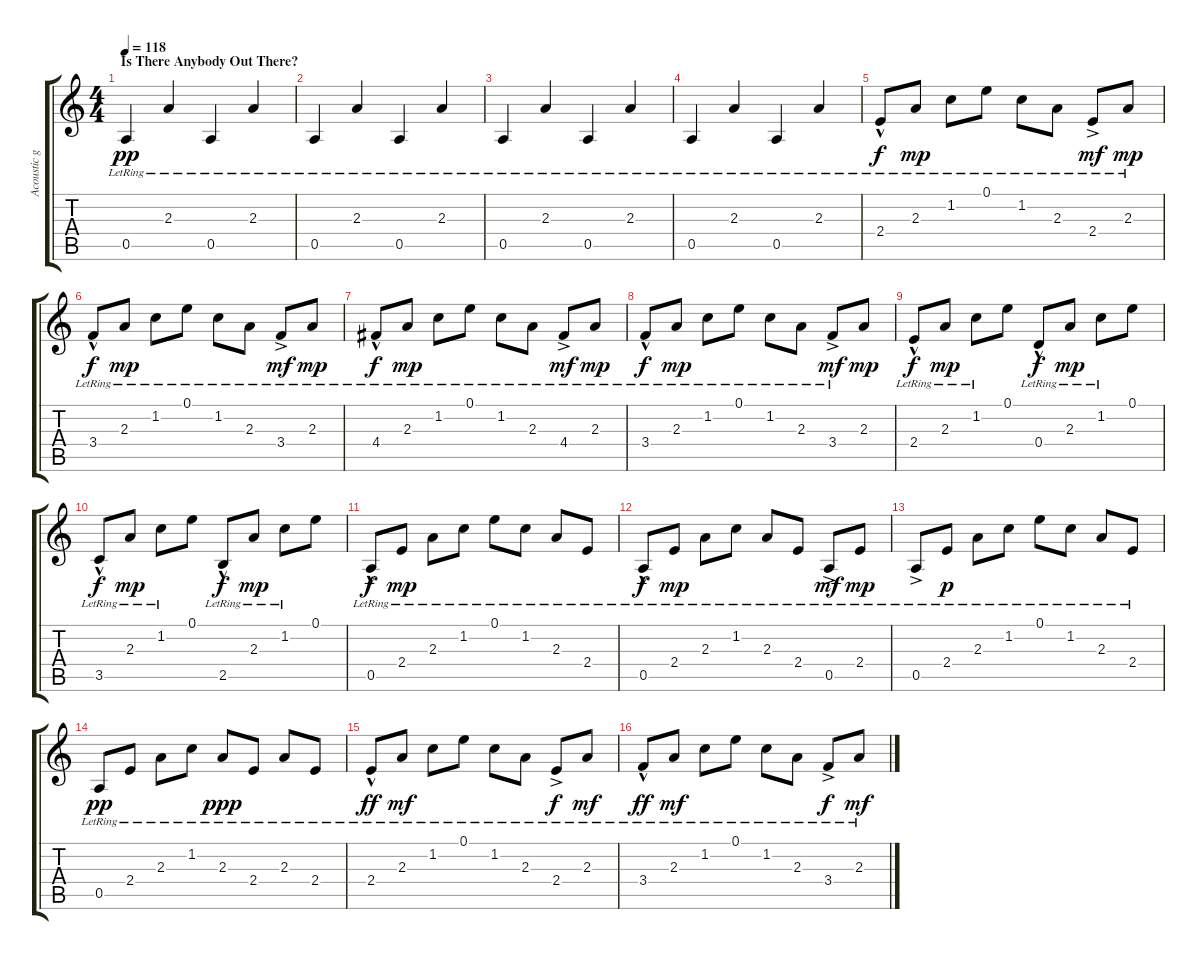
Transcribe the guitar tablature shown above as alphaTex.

\track ("Acoustic guitar" "Acoustic g") {instrument acousticguitarnylon}
\staff {score tabs}
\tuning (E4 B3 G3 D3 A2 E2) {hide}
\ts (4 4)
\section ("" "Is There Anybody Out There?")
\tempo 118
\clef g2
\ks c
0.5{lr}.4{dy pp instrument acousticguitarnylon} 2.3{lr}.4 0.5{lr}.4 2.3{lr}.4 |
0.5{lr}.4 2.3{lr}.4 0.5{lr}.4 2.3{lr}.4 |
0.5{lr}.4 2.3{lr}.4 0.5{lr}.4 2.3{lr}.4 |
0.5{lr}.4 2.3{lr}.4 0.5{lr}.4 2.3{lr}.4 |
2.4{hac lr}.8{dy f} 2.3{lr}.8{dy mp} 1.2{lr}.8 0.1{lr}.8 1.2{lr}.8 2.3{lr}.8 2.4{ac lr}.8{dy mf} 2.3{lr}.8{dy mp} |
3.4{hac lr}.8{dy f} 2.3{lr}.8{dy mp} 1.2{lr}.8 0.1{lr}.8 1.2{lr}.8 2.3{lr}.8 3.4{ac lr}.8{dy mf} 2.3{lr}.8{dy mp} |
4.4{hac lr}.8{dy f} 2.3{lr}.8{dy mp} 1.2{lr}.8 0.1{lr}.8 1.2{lr}.8 2.3{lr}.8 4.4{ac lr}.8{dy mf} 2.3{lr}.8{dy mp} |
3.4{hac lr}.8{dy f} 2.3{lr}.8{dy mp} 1.2{lr}.8 0.1{lr}.8 1.2{lr}.8 2.3{lr}.8 3.4{ac lr}.8{dy mf} 2.3.8{dy mp} |
2.4{hac lr}.8{dy f} 2.3{lr}.8{dy mp} 1.2{lr}.8 0.1.8 0.4{hac lr}.8{dy f} 2.3{lr}.8{dy mp} 1.2{lr}.8 0.1.8 |
3.5{hac lr}.8{dy f} 2.3{lr}.8{dy mp} 1.2{lr}.8 0.1.8 2.5{hac lr}.8{dy f} 2.3{lr}.8{dy mp} 1.2{lr}.8 0.1.8 |
0.5{hac lr}.8{dy f} 2.4{lr}.8{dy mp} 2.3{lr}.8 1.2{lr}.8 0.1{lr}.8 1.2{lr}.8 2.3{lr}.8 2.4{lr}.8 |
0.5{hac lr}.8{dy f} 2.4{lr}.8{dy mp} 2.3{lr}.8 1.2{lr}.8 2.3{lr}.8 2.4{lr}.8 0.5{ac lr}.8{dy mf} 2.4{lr}.8{dy mp} |
0.5{ac lr}.8 2.4{lr}.8{dy p} 2.3{lr}.8 1.2{lr}.8 0.1{lr}.8 1.2{lr}.8 2.3{lr}.8 2.4{lr}.8 |
0.5{lr}.8{dy pp} 2.4{lr}.8 2.3{lr}.8 1.2{lr}.8 2.3{lr}.8{dy ppp} 2.4{lr}.8 2.3{lr}.8 2.4{lr}.8 |
2.4{hac lr}.8{dy ff} 2.3{lr}.8{dy mf} 1.2{lr}.8 0.1{lr}.8 1.2{lr}.8 2.3{lr}.8 2.4{ac lr}.8{dy f} 2.3{lr}.8{dy mf} |
3.4{hac lr}.8{dy ff} 2.3{lr}.8{dy mf} 1.2{lr}.8 0.1{lr}.8 1.2{lr}.8 2.3{lr}.8 3.4{ac lr}.8{dy f} 2.3{lr}.8{dy mf}
